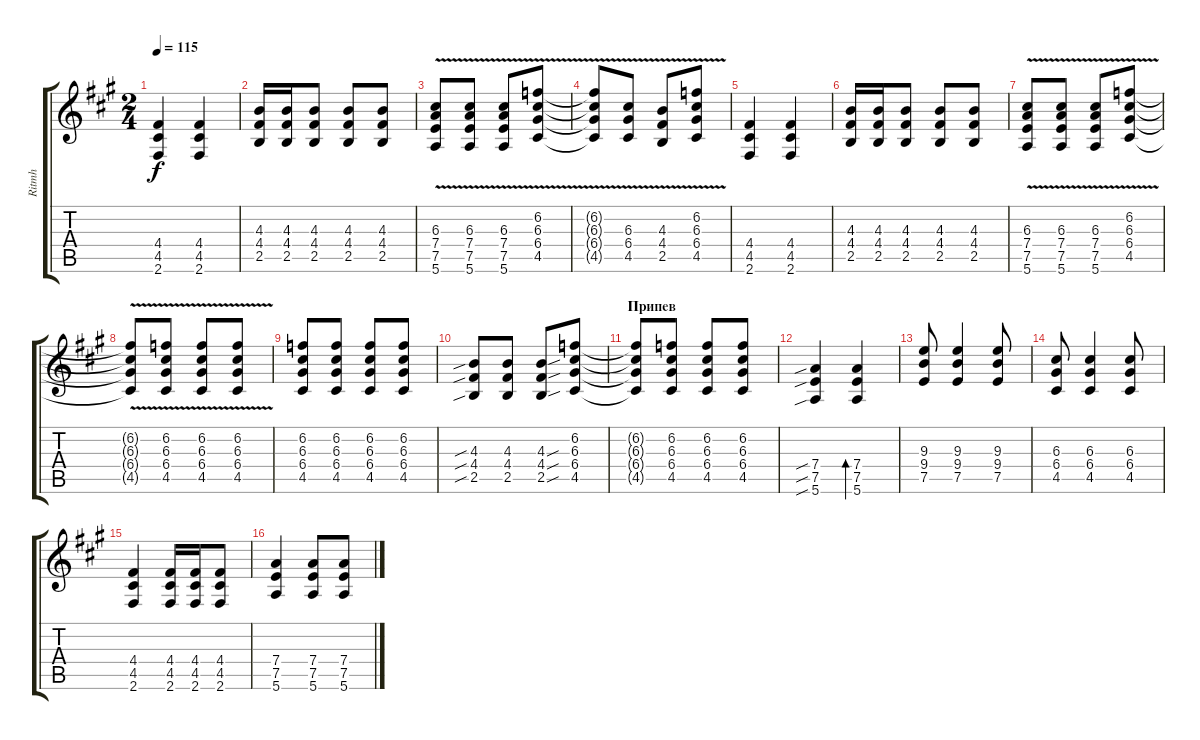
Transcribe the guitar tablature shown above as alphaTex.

\track ("Ritmh" "Ritmh") {instrument overdrivenguitar}
\staff {score tabs}
\tuning (E4 B3 G3 D3 A2 E2) {hide}
\ts (2 4)
\tempo 115
\clef g2
\ks f#minor
(4.4 4.5 2.6).4{dy f} (4.4 4.5 2.6).4 |
(4.3 4.4 2.5).16 (4.3 4.4 2.5).16 (4.3 4.4 2.5).8 (4.3 4.4 2.5).8 (4.3 4.4 2.5).8 |
(6.3{v} 7.4{v} 7.5{v} 5.6{v}).8 (6.3{v} 7.4{v} 7.5{v} 5.6{v}).8 (6.3{v} 7.4{v} 7.5{v} 5.6{v}).8 (6.2{v} 6.3{v} 6.4{v} 4.5{v}).8 |
(6.2{t} 6.3{t} 6.4{t} 4.5{t}).8 (6.3{v} 6.4{v} 4.5{v}).8 (4.3{v} 4.4{v} 2.5{v}).8 (6.2{v} 6.3{v} 6.4{v} 4.5{v}).8 |
(4.4 4.5 2.6).4 (4.4 4.5 2.6).4 |
(4.3 4.4 2.5).16 (4.3 4.4 2.5).16 (4.3 4.4 2.5).8 (4.3 4.4 2.5).8 (4.3 4.4 2.5).8 |
(6.3{v} 7.4{v} 7.5{v} 5.6{v}).8 (6.3{v} 7.4{v} 7.5{v} 5.6{v}).8 (6.3{v} 7.4{v} 7.5{v} 5.6{v}).8 (6.2{v} 6.3{v} 6.4{v} 4.5{v}).8 |
(6.2{t} 6.3{t} 6.4{t} 4.5{t}).8 (6.2 6.3{v} 6.4{v} 4.5{v}).8 (6.2 6.3{v} 6.4{v} 4.5{v}).8 (6.2{v} 6.3{v} 6.4{v} 4.5{v}).8 |
(6.2 6.3 6.4 4.5).8 (6.2 6.3 6.4 4.5).8 (6.2 6.3 6.4 4.5).8 (6.2 6.3 6.4 4.5).8 |
(4.3{sib} 4.4{sib} 2.5{sib}).8 (4.3 4.4 2.5).8 (4.3{sou} 4.4{sou} 2.5{sou}).8 (6.2 6.3 6.4 4.5).8 |
\section ("" "Припев")
(6.2{t} 6.3{t} 6.4{t} 4.5{t}).8 (6.2 6.3 6.4 4.5).8 (6.2 6.3 6.4 4.5).8 (6.2 6.3 6.4 4.5).8 |
(7.4{sib} 7.5{sib} 5.6{sib}).4 (7.4 7.5 5.6).4{bd 60} |
(9.3 9.4 7.5).8 (9.3 9.4 7.5).4 (9.3 9.4 7.5).8 |
(6.3 6.4 4.5).8 (6.3 6.4 4.5).4 (6.3 6.4 4.5).8 |
(4.4 4.5 2.6).4 (4.4 4.5 2.6).16 (4.4 4.5 2.6).16 (4.4 4.5 2.6).8 |
(7.4 7.5 5.6).4 (7.4 7.5 5.6).8 (7.4 7.5 5.6).8
